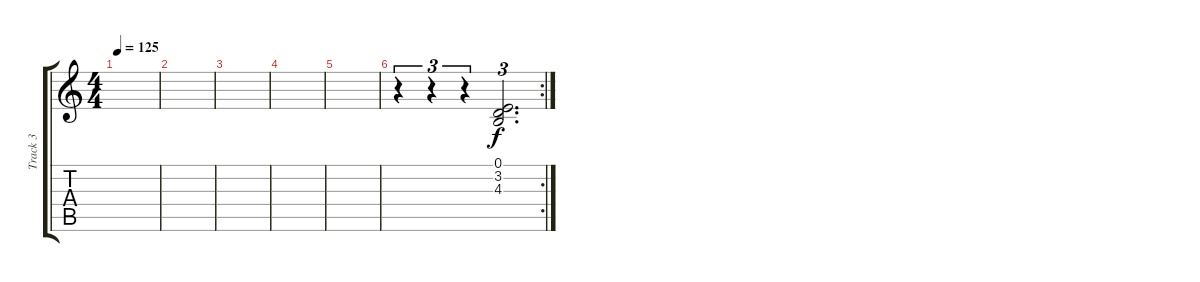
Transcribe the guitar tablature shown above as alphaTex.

\track ("Track 3" "Track 3") {instrument reversecymbal}
\staff {score tabs}
\tuning (E4 B3 G3 D3 A2 E2) {hide}
\ts (4 4)
\tempo 125
\clef g2
\ks c
|
|
|
|
|
\rc 2
r.4{tu (3 2)} r.4{tu (3 2)} r.4{tu (3 2)} (0.1 3.2 4.3).2{d tu (3 2)}
